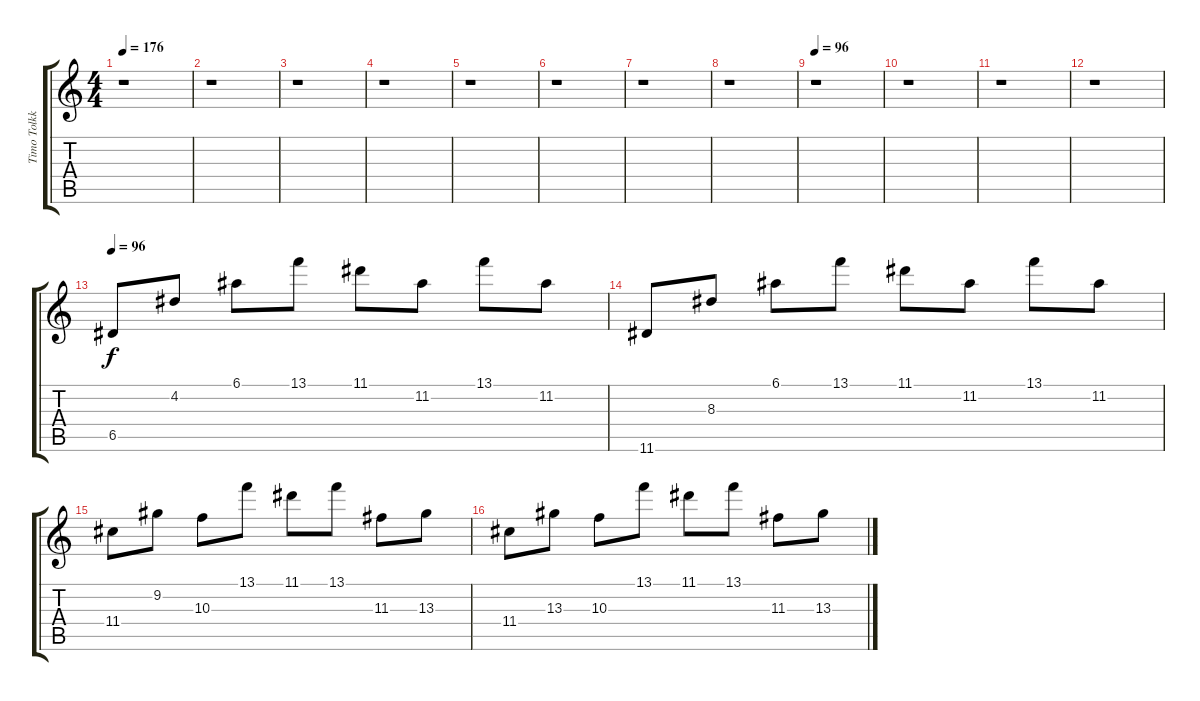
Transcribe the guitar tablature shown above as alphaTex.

\track ("Timo Tolkki" "Timo Tolkk") {instrument acousticguitarnylon}
\staff {score tabs}
\tuning (E4 B3 G3 D3 A2 E2) {hide}
\ts (4 4)
\tempo 176
\clef g2
\ks c
r.1{dy f} |
r.1 |
r.1 |
r.1 |
r.1 |
r.1 |
r.1 |
r.1 |
\tempo 96
r.1 |
r.1 |
r.1 |
r.1 |
\tempo 96
6.5.8 4.2.8 6.1.8 13.1.8 11.1.8 11.2.8 13.1.8 11.2.8 |
11.6.8 8.3.8 6.1.8 13.1.8 11.1.8 11.2.8 13.1.8 11.2.8 |
11.4.8 9.2.8 10.3.8 13.1.8 11.1.8 13.1.8 11.3.8 13.3.8 |
11.4.8 13.3.8 10.3.8 13.1.8 11.1.8 13.1.8 11.3.8 13.3.8
